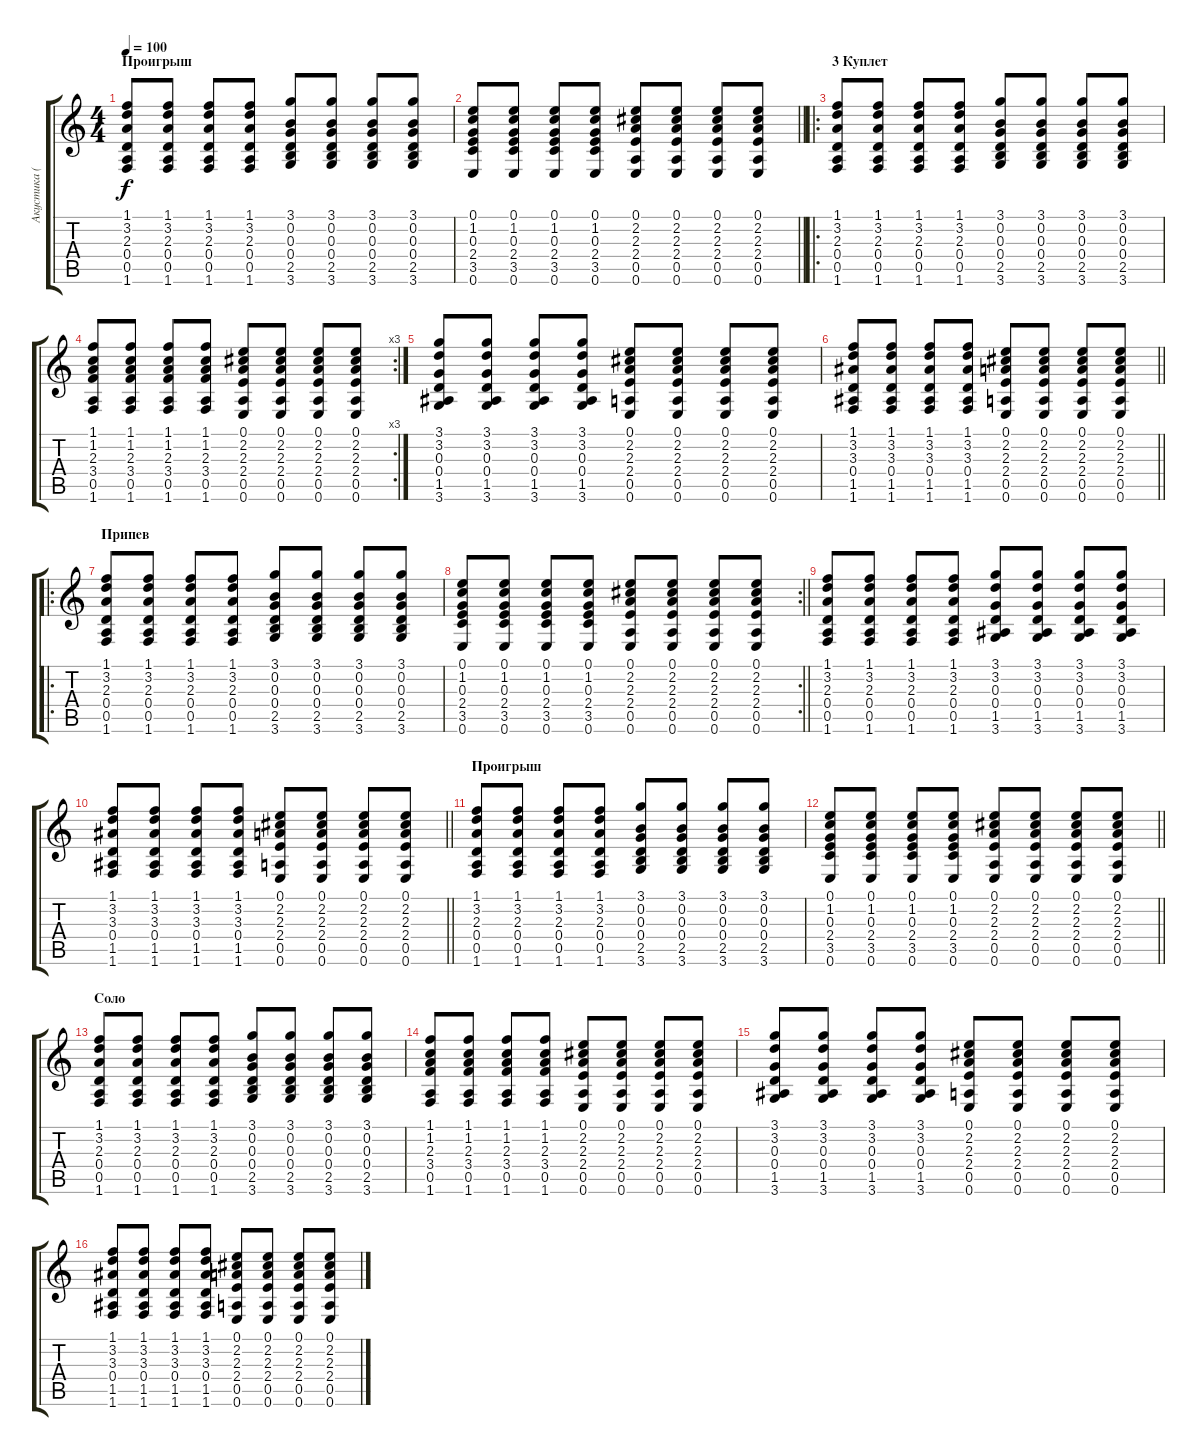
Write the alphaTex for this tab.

\track ("Акустика (Егор Летов)" "Акустика (") {instrument acousticguitarsteel}
\staff {score tabs}
\tuning (E4 B3 G3 D3 A2 E2) {hide}
\ts (4 4)
\section ("" "Проигрыш")
\tempo 100
\clef g2
\ks c
(1.1 3.2 2.3 0.4 0.5 1.6).8{dy f} (1.1 3.2 2.3 0.4 0.5 1.6).8 (1.1 3.2 2.3 0.4 0.5 1.6).8 (1.1 3.2 2.3 0.4 0.5 1.6).8 (3.1 0.2 0.3 0.4 2.5 3.6).8 (3.1 0.2 0.3 0.4 2.5 3.6).8 (3.1 0.2 0.3 0.4 2.5 3.6).8 (3.1 0.2 0.3 0.4 2.5 3.6).8 |
\barLineRight lightlight
(0.1 1.2 0.3 2.4 3.5 0.6).8 (0.1 1.2 0.3 2.4 3.5 0.6).8 (0.1 1.2 0.3 2.4 3.5 0.6).8 (0.1 1.2 0.3 2.4 3.5 0.6).8 (0.1 2.2 2.3 2.4 0.5 0.6).8 (0.1 2.2 2.3 2.4 0.5 0.6).8 (0.1 2.2 2.3 2.4 0.5 0.6).8 (0.1 2.2 2.3 2.4 0.5 0.6).8 |
\ro
\section ("" "3 Куплет")
(1.1 3.2 2.3 0.4 0.5 1.6).8 (1.1 3.2 2.3 0.4 0.5 1.6).8 (1.1 3.2 2.3 0.4 0.5 1.6).8 (1.1 3.2 2.3 0.4 0.5 1.6).8 (3.1 0.2 0.3 0.4 2.5 3.6).8 (3.1 0.2 0.3 0.4 2.5 3.6).8 (3.1 0.2 0.3 0.4 2.5 3.6).8 (3.1 0.2 0.3 0.4 2.5 3.6).8 |
\rc 3
(1.1 1.2 2.3 3.4 0.5 1.6).8 (1.1 1.2 2.3 3.4 0.5 1.6).8 (1.1 1.2 2.3 3.4 0.5 1.6).8 (1.1 1.2 2.3 3.4 0.5 1.6).8 (0.1 2.2 2.3 2.4 0.5 0.6).8 (0.1 2.2 2.3 2.4 0.5 0.6).8 (0.1 2.2 2.3 2.4 0.5 0.6).8 (0.1 2.2 2.3 2.4 0.5 0.6).8 |
(3.1 3.2 0.3 0.4 1.5 3.6).8 (3.1 3.2 0.3 0.4 1.5 3.6).8 (3.1 3.2 0.3 0.4 1.5 3.6).8 (3.1 3.2 0.3 0.4 1.5 3.6).8 (0.1 2.2 2.3 2.4 0.5 0.6).8 (0.1 2.2 2.3 2.4 0.5 0.6).8 (0.1 2.2 2.3 2.4 0.5 0.6).8 (0.1 2.2 2.3 2.4 0.5 0.6).8 |
\barLineRight lightlight
(1.1 3.2 3.3 0.4 1.5 1.6).8 (1.1 3.2 3.3 0.4 1.5 1.6).8 (1.1 3.2 3.3 0.4 1.5 1.6).8 (1.1 3.2 3.3 0.4 1.5 1.6).8 (0.1 2.2 2.3 2.4 0.5 0.6).8 (0.1 2.2 2.3 2.4 0.5 0.6).8 (0.1 2.2 2.3 2.4 0.5 0.6).8 (0.1 2.2 2.3 2.4 0.5 0.6).8 |
\ro
\section ("" "Припев")
(1.1 3.2 2.3 0.4 0.5 1.6).8 (1.1 3.2 2.3 0.4 0.5 1.6).8 (1.1 3.2 2.3 0.4 0.5 1.6).8 (1.1 3.2 2.3 0.4 0.5 1.6).8 (3.1 0.2 0.3 0.4 2.5 3.6).8 (3.1 0.2 0.3 0.4 2.5 3.6).8 (3.1 0.2 0.3 0.4 2.5 3.6).8 (3.1 0.2 0.3 0.4 2.5 3.6).8 |
\rc 2
\barLineRight lightlight
(0.1 1.2 0.3 2.4 3.5 0.6).8 (0.1 1.2 0.3 2.4 3.5 0.6).8 (0.1 1.2 0.3 2.4 3.5 0.6).8 (0.1 1.2 0.3 2.4 3.5 0.6).8 (0.1 2.2 2.3 2.4 0.5 0.6).8 (0.1 2.2 2.3 2.4 0.5 0.6).8 (0.1 2.2 2.3 2.4 0.5 0.6).8 (0.1 2.2 2.3 2.4 0.5 0.6).8 |
(1.1 3.2 2.3 0.4 0.5 1.6).8 (1.1 3.2 2.3 0.4 0.5 1.6).8 (1.1 3.2 2.3 0.4 0.5 1.6).8 (1.1 3.2 2.3 0.4 0.5 1.6).8 (3.1 3.2 0.3 0.4 1.5 3.6).8 (3.1 3.2 0.3 0.4 1.5 3.6).8 (3.1 3.2 0.3 0.4 1.5 3.6).8 (3.1 3.2 0.3 0.4 1.5 3.6).8 |
\barLineRight lightlight
(1.1 3.2 3.3 0.4 1.5 1.6).8 (1.1 3.2 3.3 0.4 1.5 1.6).8 (1.1 3.2 3.3 0.4 1.5 1.6).8 (1.1 3.2 3.3 0.4 1.5 1.6).8 (0.1 2.2 2.3 2.4 0.5 0.6).8 (0.1 2.2 2.3 2.4 0.5 0.6).8 (0.1 2.2 2.3 2.4 0.5 0.6).8 (0.1 2.2 2.3 2.4 0.5 0.6).8 |
\section ("" "Проигрыш")
(1.1 3.2 2.3 0.4 0.5 1.6).8 (1.1 3.2 2.3 0.4 0.5 1.6).8 (1.1 3.2 2.3 0.4 0.5 1.6).8 (1.1 3.2 2.3 0.4 0.5 1.6).8 (3.1 0.2 0.3 0.4 2.5 3.6).8 (3.1 0.2 0.3 0.4 2.5 3.6).8 (3.1 0.2 0.3 0.4 2.5 3.6).8 (3.1 0.2 0.3 0.4 2.5 3.6).8 |
\barLineRight lightlight
(0.1 1.2 0.3 2.4 3.5 0.6).8 (0.1 1.2 0.3 2.4 3.5 0.6).8 (0.1 1.2 0.3 2.4 3.5 0.6).8 (0.1 1.2 0.3 2.4 3.5 0.6).8 (0.1 2.2 2.3 2.4 0.5 0.6).8 (0.1 2.2 2.3 2.4 0.5 0.6).8 (0.1 2.2 2.3 2.4 0.5 0.6).8 (0.1 2.2 2.3 2.4 0.5 0.6).8 |
\section ("" "Соло")
(1.1 3.2 2.3 0.4 0.5 1.6).8 (1.1 3.2 2.3 0.4 0.5 1.6).8 (1.1 3.2 2.3 0.4 0.5 1.6).8 (1.1 3.2 2.3 0.4 0.5 1.6).8 (3.1 0.2 0.3 0.4 2.5 3.6).8 (3.1 0.2 0.3 0.4 2.5 3.6).8 (3.1 0.2 0.3 0.4 2.5 3.6).8 (3.1 0.2 0.3 0.4 2.5 3.6).8 |
(1.1 1.2 2.3 3.4 0.5 1.6).8 (1.1 1.2 2.3 3.4 0.5 1.6).8 (1.1 1.2 2.3 3.4 0.5 1.6).8 (1.1 1.2 2.3 3.4 0.5 1.6).8 (0.1 2.2 2.3 2.4 0.5 0.6).8 (0.1 2.2 2.3 2.4 0.5 0.6).8 (0.1 2.2 2.3 2.4 0.5 0.6).8 (0.1 2.2 2.3 2.4 0.5 0.6).8 |
(3.1 3.2 0.3 0.4 1.5 3.6).8 (3.1 3.2 0.3 0.4 1.5 3.6).8 (3.1 3.2 0.3 0.4 1.5 3.6).8 (3.1 3.2 0.3 0.4 1.5 3.6).8 (0.1 2.2 2.3 2.4 0.5 0.6).8 (0.1 2.2 2.3 2.4 0.5 0.6).8 (0.1 2.2 2.3 2.4 0.5 0.6).8 (0.1 2.2 2.3 2.4 0.5 0.6).8 |
(1.1 3.2 3.3 0.4 1.5 1.6).8 (1.1 3.2 3.3 0.4 1.5 1.6).8 (1.1 3.2 3.3 0.4 1.5 1.6).8 (1.1 3.2 3.3 0.4 1.5 1.6).8 (0.1 2.2 2.3 2.4 0.5 0.6).8 (0.1 2.2 2.3 2.4 0.5 0.6).8 (0.1 2.2 2.3 2.4 0.5 0.6).8 (0.1 2.2 2.3 2.4 0.5 0.6).8
